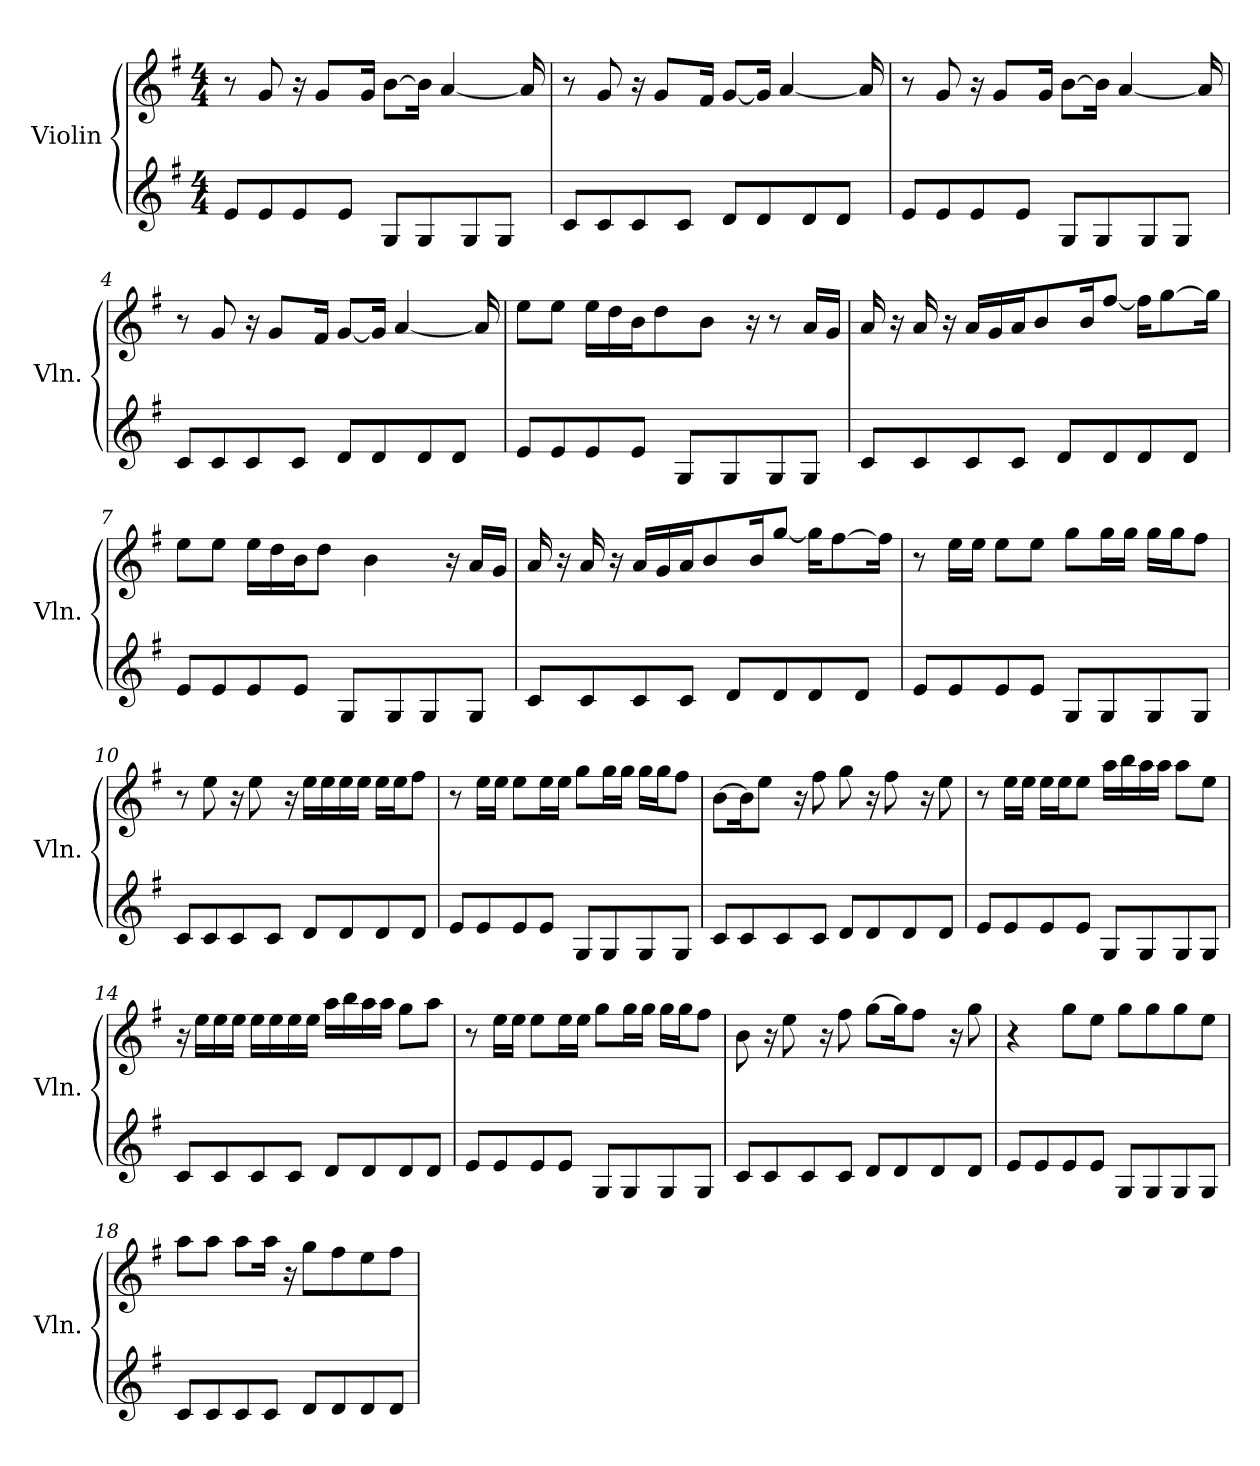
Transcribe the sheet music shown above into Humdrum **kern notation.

**kern	**kern
*part2	*part1
*staff2	*staff1
*I"Violin	*I"Violin
*I'Vln.	*I'Vln.
*clefG2	*clefG2
*k[f#]	*k[f#]
*M4/4	*M4/4
*MM80	*MM80
=1	=1
8e/L	8r
8e/	8g/
8e/	16r
.	8g/L
8e/J	.
.	16g/Jk
8G/L	[8b\L
8G/	16b\Jk]
.	[4a/
8G/	.
8G/J	.
.	16a/]
=2	=2
8c/L	8r
8c/	8g/
8c/	16r
.	8g/L
8c/J	.
.	16f#/Jk
8d/L	[8g/L
8d/	16g/Jk]
.	[4a/
8d/	.
8d/J	.
.	16a/]
=3	=3
8e/L	8r
8e/	8g/
8e/	16r
.	8g/L
8e/J	.
.	16g/Jk
8G/L	[8b\L
8G/	16b\Jk]
.	[4a/
8G/	.
8G/J	.
.	16a/]
!!LO:LB:g=z
=4	=4
8c/L	8r
8c/	8g/
8c/	16r
.	8g/L
8c/J	.
.	16f#/Jk
8d/L	[8g/L
8d/	16g/Jk]
.	[4a/
8d/	.
8d/J	.
.	16a/]
=5	=5
8e/L	8ee\L
8e/	8ee\J
8e/	16ee\LL
.	16dd\
8e/J	16b\J
.	8dd\
8G/L	.
.	8b\J
8G/	.
.	16r
8G/	8r
8G/J	16a/LL
.	16g/JJ
=6	=6
8c/L	16a/
.	16r
8c/	16a/
.	16r
8c/	16a/LL
.	16g/
8c/J	16a/J
.	8b/
8d/L	.
.	16b/K
8d/	[8ff#/J
8d/	16ff#\KL]
.	[8gg\
8d/J	.
.	16gg\Jk]
!!LO:LB:g=z
=7	=7
8e/L	8ee\L
8e/	8ee\J
8e/	16ee\LL
.	16dd\
8e/J	16b\J
.	8dd\J
8G/L	.
.	4b\
8G/	.
8G/	.
.	16r
8G/J	16a/LL
.	16g/JJ
=8	=8
8c/L	16a/
.	16r
8c/	16a/
.	16r
8c/	16a/LL
.	16g/
8c/J	16a/J
.	8b/
8d/L	.
.	16b/K
8d/	[8gg/J
8d/	16gg\KL]
.	[8ff#\
8d/J	.
.	16ff#\Jk]
=9	=9
8e/L	8r
8e/	16ee\LL
.	16ee\JJ
8e/	8ee\L
8e/J	8ee\J
8G/L	8gg\L
8G/	16gg\L
.	16gg\JJ
8G/	16gg\LL
.	16gg\J
8G/J	8ff#\J
!!LO:LB:g=z
=10	=10
8c/L	8r
8c/	8ee\
8c/	16r
.	8ee\
8c/J	.
.	16r
8d/L	16ee\LL
.	16ee\
8d/	16ee\
.	16ee\JJ
8d/	16ee\LL
.	16ee\J
8d/J	8ff#\J
=11	=11
8e/L	8r
8e/	16ee\LL
.	16ee\JJ
8e/	8ee\L
8e/J	16ee\L
.	16ee\JJ
8G/L	8gg\L
8G/	16gg\L
.	16gg\JJ
8G/	16gg\LL
.	16gg\J
8G/J	8ff#\J
=12	=12
8c/L	[8b\L
8c/	16b\K]
.	8ee\J
8c/	.
.	16r
8c/J	8ff#\
8d/L	8gg\
8d/	16r
.	8ff#\
8d/	.
.	16r
8d/J	8ee\
!!LO:LB:g=z
=13	=13
8e/L	8r
8e/	16ee\LL
.	16ee\JJ
8e/	16ee\LL
.	16ee\J
8e/J	8ee\J
8G/L	16aa\LL
.	16bb\
8G/	16aa\
.	16aa\JJ
8G/	8aa\L
8G/J	8ee\J
=14	=14
8c/L	16r
.	16ee\LL
8c/	16ee\
.	16ee\JJ
8c/	16ee\LL
.	16ee\
8c/J	16ee\
.	16ee\JJ
8d/L	16aa\LL
.	16bb\
8d/	16aa\
.	16aa\JJ
8d/	8gg\L
8d/J	8aa\J
=15	=15
8e/L	8r
8e/	16ee\LL
.	16ee\JJ
8e/	8ee\L
8e/J	16ee\L
.	16ee\JJ
8G/L	8gg\L
8G/	16gg\L
.	16gg\JJ
8G/	16gg\LL
.	16gg\J
8G/J	8ff#\J
!!LO:PB:g=z
=16	=16
8c/L	8b\
8c/	16r
.	8ee\
8c/	.
.	16r
8c/J	8ff#\
8d/L	[8gg\L
8d/	16gg\K]
.	8ff#\J
8d/	.
.	16r
8d/J	8gg\
=17	=17
8e/L	4r
8e/	.
8e/	8gg\L
8e/J	8ee\J
8G/L	8gg\L
8G/	8gg\
8G/	8gg\
8G/J	8ee\J
=18	=18
8c/L	8aa\L
8c/	8aa\J
8c/	8aa\L
8c/J	16aa\Jk
.	16r
8d/L	8gg\L
8d/	8ff#\
8d/	8ee\
8d/J	8ff#\J
=	=
*-	*-
